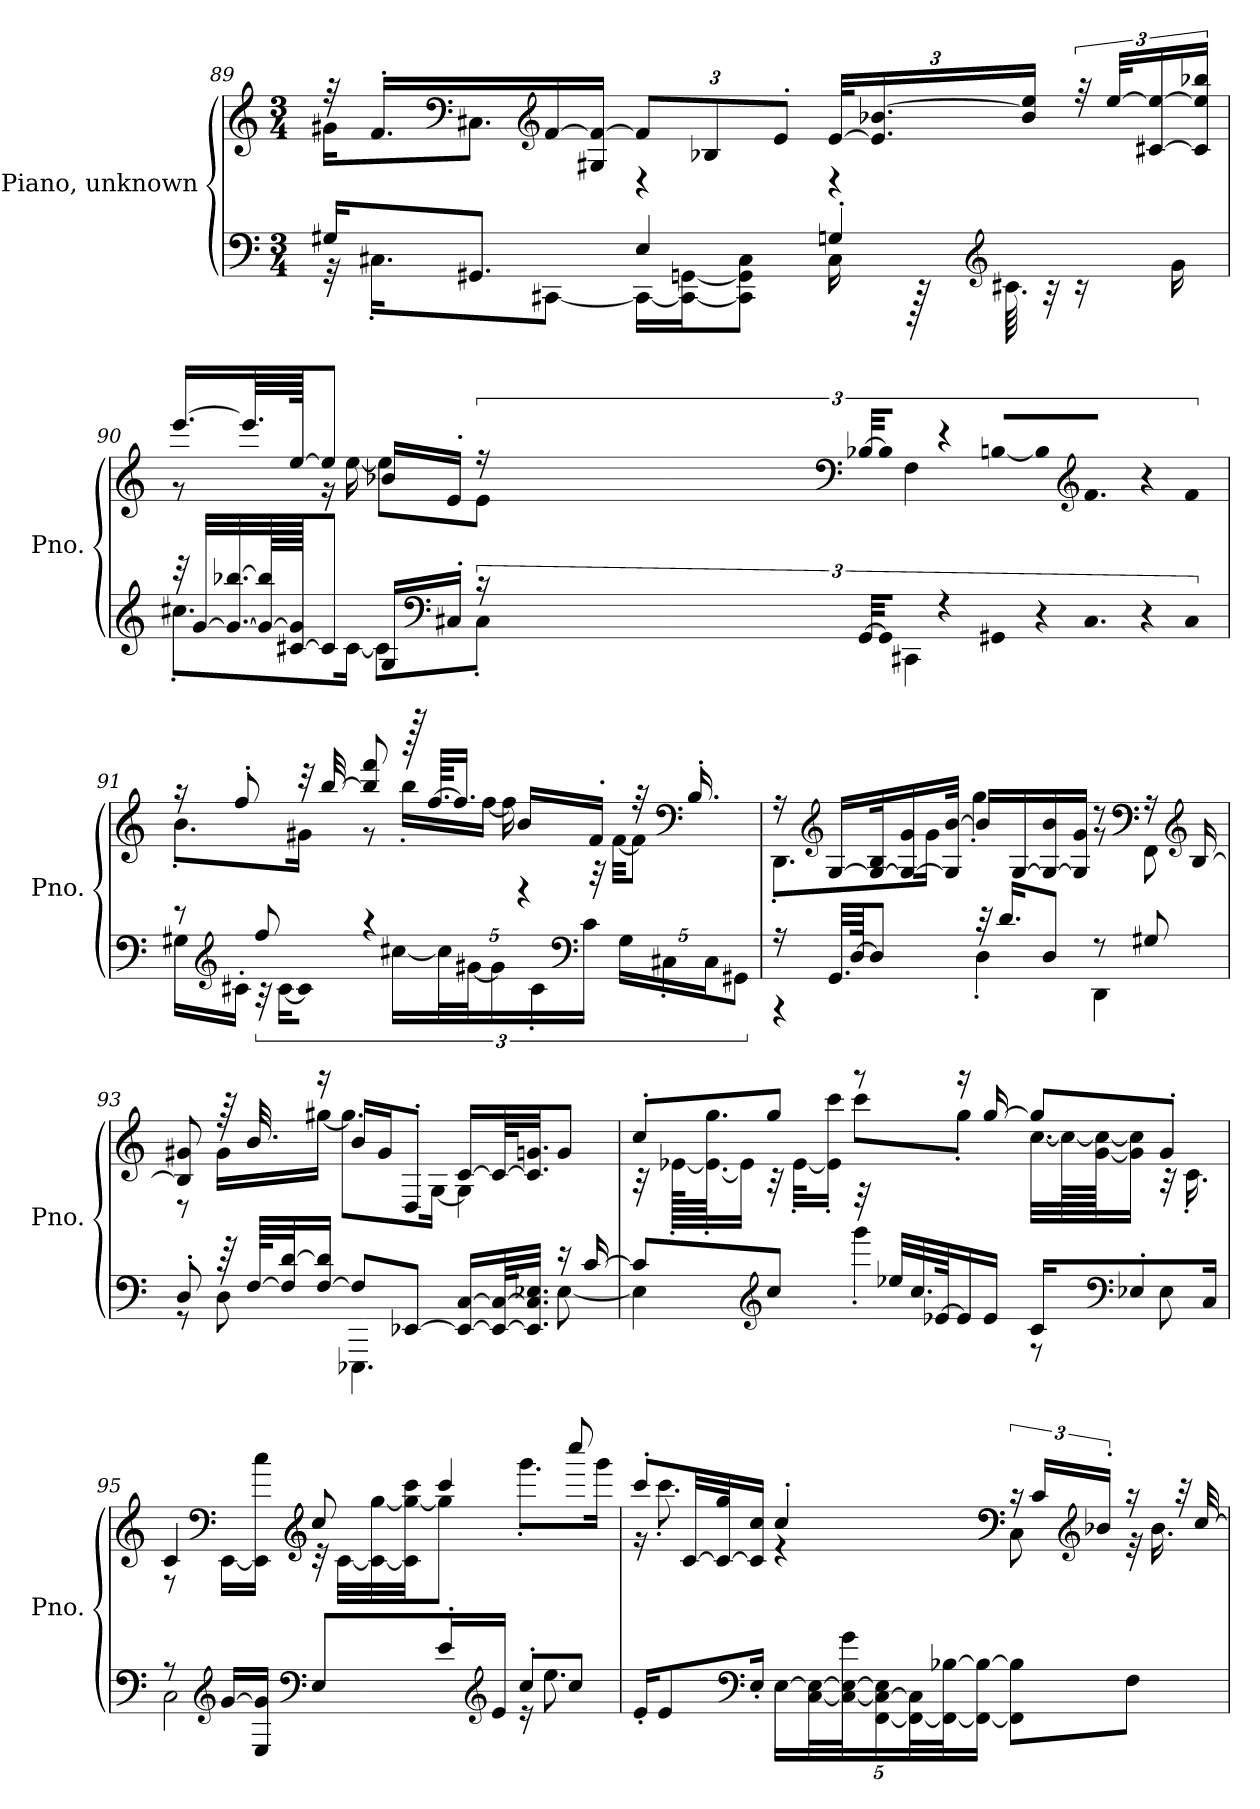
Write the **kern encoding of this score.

**kern	**kern
*part1	*part1
*staff2	*staff1
*I"Piano, unknown	*
*I'Pno.	*
!!LO:LB:g=z
*clefF4	*clefG2
*k[]	*k[]
*M3/4	*M3/4
=89	=89
*^	*^
16G#X/KL	32r	32r	16g#X\KL
.	16.C#X'\KL	16.f'/LL	.
*	*	*clefF4	*
8.GG#X/J	.	.	8.C#X\J
*	*	*clefG2	*
.	[8CC#X\J	[16f/	.
.	.	16G#X/ 16f/_JJ	.
*	*	*Xbrackettup	*
4E/	16CC#\LL_	12f/L]	4r
.	16CC#\_ [16GGn\J	.	.
.	.	12B-X/	.
.	8CC#\] 8GG\] 8C#\J	.	.
.	.	12e'/J	.
4Gn'/	16C#\	[48e/KLL	4r
.	.	24.e/] [24.b-X/	.
.	128r	.	.
*clefG2	*	*	*
.	64.c#X\	.	.
.	.	24b-/] 24ee/JJ	.
.	32r	.	.
*	*	*brackettup	*
.	16r	48r	.
.	.	[48ee/KLL	.
.	.	[24c#X/ 24ee/_	.
.	16g\	.	.
.	.	24c#/] 24ee/] 24bb-X/JJ	.
!!LO:LB:g=z	!!
=90	=90	=90	=90
32r	8.cc#X'\L	[16.eee/LL	8r
[32g/LLL	.	.	.
32.g/_ [32.bb-X/	.	.	.
.	.	64.eee/LL]	.
128g/_ 128bb-/]LL	.	.	.
[128c#X/ 128g/]JJJJ	.	[128ee/JJJK	.
8c#/J]	.	8ee/J]	16r
.	[16c#\Jk	.	[16ee\
16G/LL	8c#\L]	16b-X/LL	8ee\L]
*clefF4	*	*	*
16C#X'/JJ	.	16e'/JJ	.
24r	8C#'\J	24r	8e\J
*	*	*clefF4	*
[48GG/KLL	.	[48B-X/KLL	.
16GG/JJ]	.	16B-/JJ]	.
16r	4CC#X\	16r	4F\
16GG#X/	.	[16Bn/LL	.
128r	.	128B/KLL]	.
*	*	*clefG2	*
64.C#/	.	64.f/JJJJ	.
32r	.	32r	.
16C#/	.	16f/	.
!!LO:LB:g=z	!!
=91	=91	=91	=91
8r	16G#X\LL	16r	8.b'\L
*clefG2	*	*	*
.	16c#X'\JJ	8ff'/	.
8ff/	48r	.	.
.	[24c#\LL	.	.
.	16c#\JJ]	32r	16g#X\Jk
.	.	[32bb/	.
*	*Xbrackettup	*	*
4r	[20cc#X\LL	8bb/] 8fff/	8r
.	40cc#\L]	.	.
.	[40g#X\J	.	.
.	20g#\]	.	.
.	.	128r	16bb'\LL
.	.	[64.ff/KKLL	.
.	20c#'\	.	.
.	.	16.ff/JJ]	.
.	.	.	[16ff\JJ
*clefF4	*	*	*
.	20c#\JJ	.	.
4r	20G#\LL	16b/LL	16ff\]
.	20C#X'\	.	.
.	.	16f'/JJ	32r
.	.	.	[32f\KKL
.	20C#\J	.	.
.	.	32r	8f\J]
.	10GG#X\J	.	.
*	*	*clefF4	*
.	.	16.B'/	.
!!LO:LB:g=z	!!
=92	=92	=92	=92
16r	4r	16r	8.DD'\L
*	*	*clefG2	*
32.GG/LLL	.	[16G/LL	.
[64D/JJK	.	.	.
8D/J]	.	32G/_ 32B/K	.
.	.	16G/_ 16g/	.
.	.	.	16g\Jk
.	.	32G/] [32b/JJk	.
32r	4D'\	16b/LL]	4gg'\
16.d/KL	.	.	.
.	.	[16G/	.
8D/J	.	16G/_ 16b/	.
.	.	16G/] 16g/JJ	.
8r	4DD\	8r	8r
*	*	*clefF4	*
8G#X/	.	16r	8FF\
*	*	*clefG2	*
.	.	[16B/	.
=93	=93	=93	=93
8D'/	8r	8B/] 8g#X/	8r
64r	8D\	64r	16g#\LL
[64F/KLLL	.	32.b/	.
32F/] [32d/J	.	.	.
[16F/ 16d/]JJ	.	16r	[16gg#X\JJ
8F/L]	4.EEE-X\	16b/LL	8.gg#\L]
.	.	16g#/J	.
[8EE-X/J	.	8D'/J	.
.	.	.	[16G\Jk
16EE-/_ [16C/LL	.	[16c/LL	4G\]
64EE-/_ 64C/_KL	.	64c/KL_	.
32.EE-/] 32.C/] 32.E-X/JJJ	.	32.c/] 32.gn/JJ	.
16r	[8E-\	8g/J	.
[16c/	.	.	.
!!LO:LB:g=z	!!
=94	=94	=94	=94
8c/L]	4E-\]	8cc'/L	32r
.	.	.	[128e-X'\KLLLL
.	.	.	64.e-\_' 64.gg\'JJ
.	.	.	16e-\JJ]
*clefG2	*	*	*
8cc/J	.	8gg/J	32r
.	.	.	[32e-'\KLL
.	.	.	16e-\]' 16ccc\'JJ
32r	4ggg'\	8r	8ccc\L
32ee-X/LLL	.	.	.
32.cc/	.	.	.
[64e-X/JK	.	.	.
16e-/]	.	16r	8gg'\J
16e-/JJ	.	[16gg/	.
16c/KL	8r	8gg/L]	[32.cc\LLL
.	.	.	128cc\LL_
.	.	.	[128g\ 128cc\_JJJ
*clefF4	*	*	*
8E-X'/	.	.	16g\] 16cc\]JJ
.	8E-\	8g'/J	32r
.	.	.	16.c'\
16C/Jk	.	.	.
!!LO:PB:g=z	!!
=95	=95	=95	=95
8r	2C\	4c/	8r
*clefG2	*	*clefF4	*
[16g/LL	.	.	[16EE\LL
16E/ 16g/]JJ	.	.	16EE\] 16cc\JJ
*clefF4	*	*clefG2	*
8E/L	.	8cc/	32r
.	.	.	[32c\LLL
.	.	.	32c\_ [32gg\
.	.	.	32c\] 32gg\_ 32ccc\JJ
16e'/L	.	4ccc/	8gg\J]
*clefG2	*	*	*
16e/JJ	.	.	.
8cc'/L	16r	.	8.ggg'\L
.	8.ee\	.	.
8cc/J	.	8cccc/	.
.	.	.	16ggg\Jk
*v	*v	*	*
!!LO:LB:g=z	!!
=96	=96	=96
16e'/KL	8ccc'/L	16r
8e/	.	8.ccc'\
.	[32c/LL	.
.	32c/_ 32gg/J	.
*clefF4	*	*
16E'/Jk	16c/] 16cc/JJ	.
[20E\LL	4cc'/	4r
[40C\ 40E\_L	.	.
40C\_ 40E\_ 40g\J	.	.
[20FF\ 20C\_ 20E\]	.	.
40FF\_ 40C\]L	.	.
40FF\_ [40B-X\J	.	.
20FF\_ 20B-\_JJ	.	.
*	*clefF4	*
8FF\] 8B-\]L	24r	8C\
.	24c/LL	.
*	*clefG2	*
.	24b-X'/JJ	.
8F\J	16r	32r
.	.	16.b-\
.	32r	.
.	[32cc/	.
*	*v	*v
=	=
*-	*-
